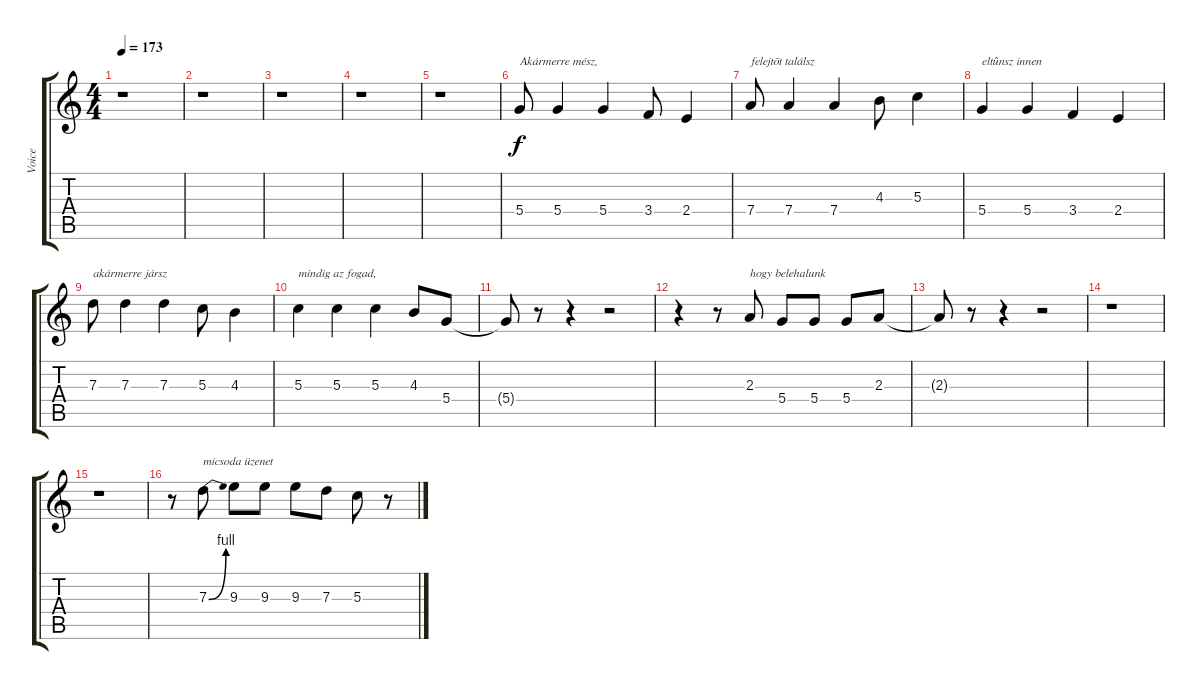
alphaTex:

\track ("Voice" "Voice") {instrument contrabass}
\staff {score tabs}
\tuning (E4 B3 G3 D3 A2 E2) {hide}
\ts (4 4)
\tempo 173
\clef g2
\ks c
r.1{dy f} |
r.1 |
r.1 |
r.1 |
r.1 |
5.4.8{txt "Akármerre mész,"} 5.4.4 5.4.4 3.4.8 2.4.4 |
7.4.8{txt "felejtõt találsz"} 7.4.4 7.4.4 4.3.8 5.3.4 |
5.4.4{txt "eltûnsz innen"} 5.4.4 3.4.4 2.4.4 |
7.3.8{txt "akármerre jársz"} 7.3.4 7.3.4 5.3.8 4.3.4 |
5.3.4{txt "mindig az fogad,"} 5.3.4 5.3.4 4.3.8 5.4.8 |
5.4{t}.8 r.8 r.4 r.2 |
r.4 r.8 2.3.8{txt "hogy belehalunk"} 5.4.8 5.4.8 5.4.8 2.3.8 |
2.3{t}.8 r.8 r.4 r.2 |
r.1 |
r.1 |
r.8 7.3{be (bend 0 0 60 4)}.8{txt "micsoda üzenet"} 9.3.8 9.3.8 9.3.8 7.3.8 5.3.8 r.8
